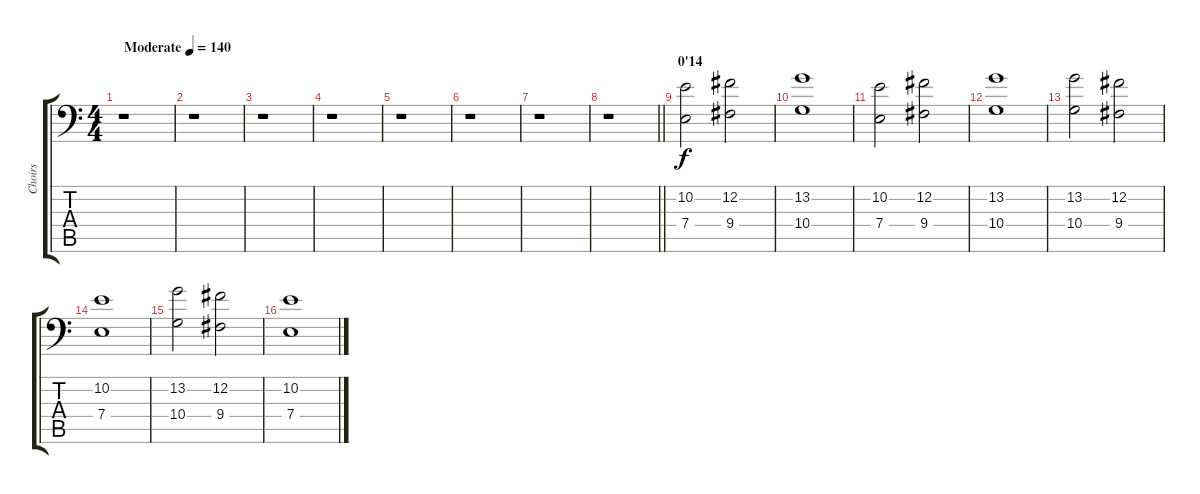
\track ("Choirs" "Choirs") {instrument choiraahs}
\staff {score tabs}
\tuning (B3 Gb3 D3 A2 E2 A1) {hide}
\ts (4 4)
\tempo (140 "Moderate")
\clef f4
\ks c
r.1{dy f instrument choiraahs} |
r.1 |
r.1 |
r.1 |
r.1 |
r.1 |
r.1 |
\barLineRight lightlight
r.1 |
\section ("" "0'14")
(10.2 7.4).2 (12.2 9.4).2 |
(13.2 10.4).1 |
(10.2 7.4).2 (12.2 9.4).2 |
(13.2 10.4).1 |
(13.2 10.4).2 (12.2 9.4).2 |
(10.2 7.4).1 |
(13.2 10.4).2 (12.2 9.4).2 |
(10.2 7.4).1
